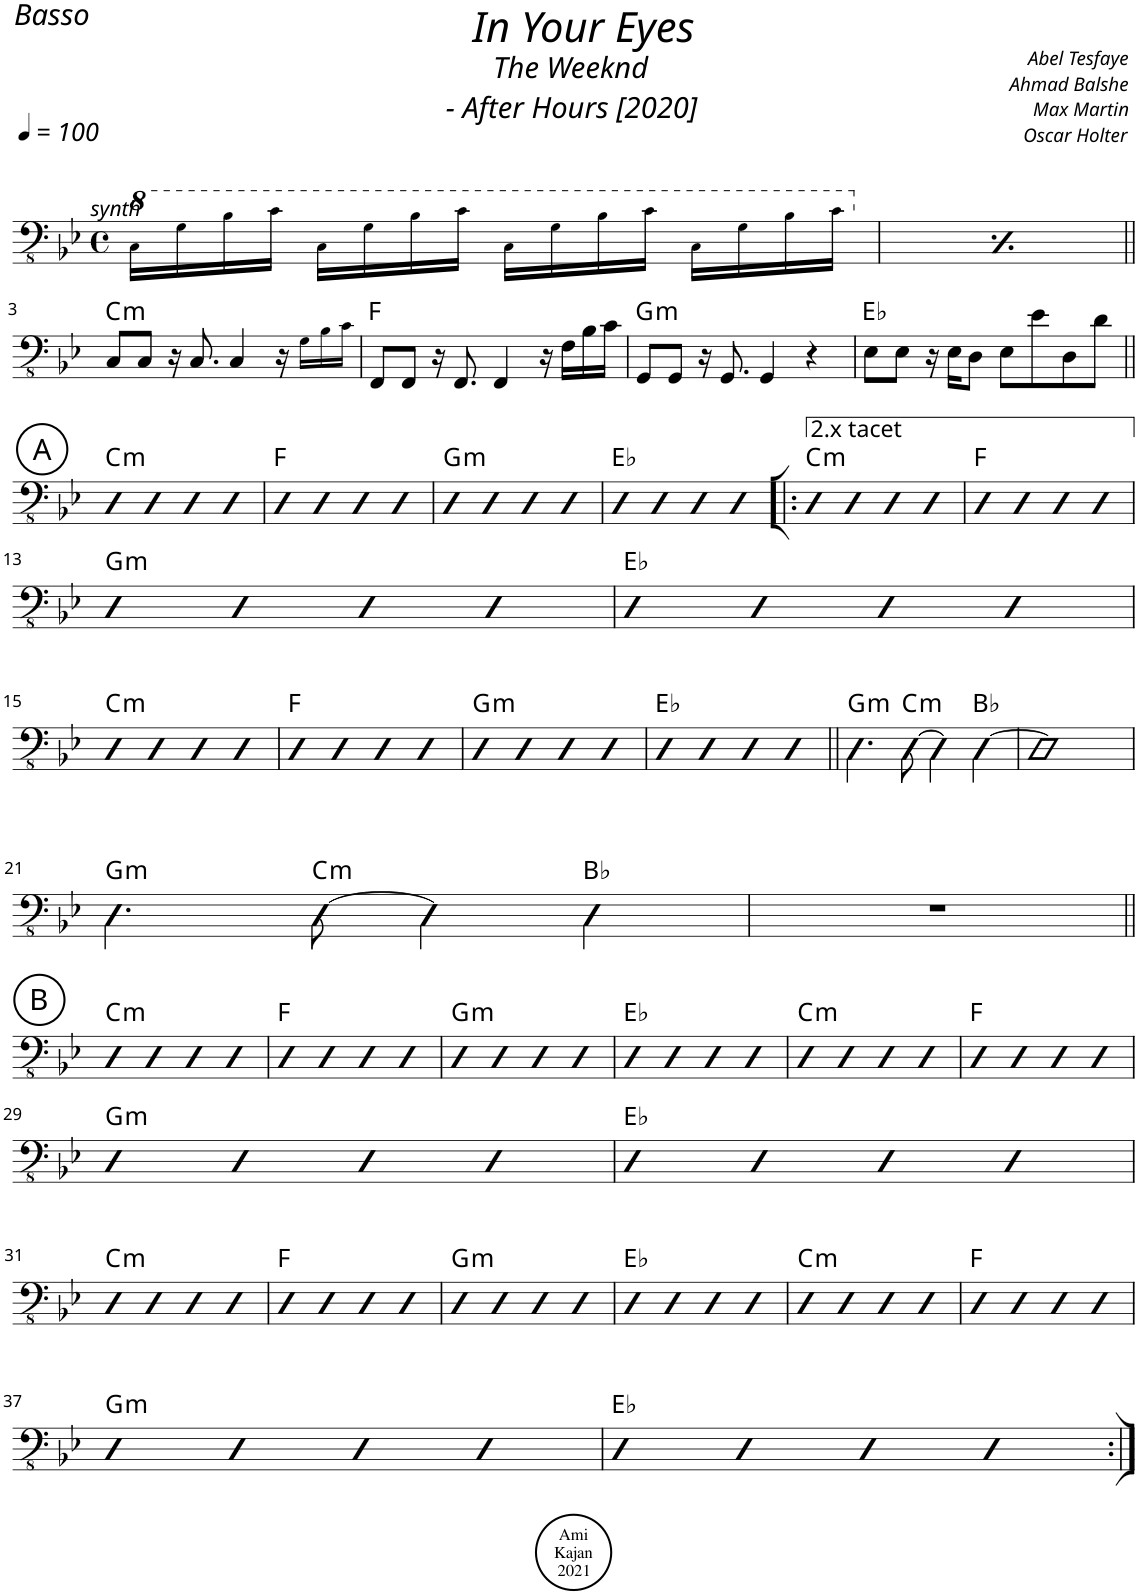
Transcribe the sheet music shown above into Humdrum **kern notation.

**kern	**harte
*part1	*part1
*staff1	*
*I"Acoustic Bass	*
*I'Bass	*
*clefFv4	*
*k[b-e-]	*
*M4/4	*
*met(c)	*
*MM100	*
*8va	*
=1	=1
!LO:TX:a:i:t=synth	!
16C!\LL	.
16G!\	.
16B-!\	.
16c!\JJ	.
16C!\LL	.
16G!\	.
16B-!\	.
16c!\JJ	.
16C!\LL	.
16G!\	.
16B-!\	.
16c!\JJ	.
16C!\LL	.
16G!\	.
16B-!\	.
16c!\JJ	.
=2	=2
*X8va	*
*MM100	*
!LO:TX:a:i:t=synth	!
16C!\LL	.
16G!\	.
16B-!\	.
16c!\JJ	.
16C!\LL	.
16G!\	.
16B-!\	.
16c!\JJ	.
16C!\LL	.
16G!\	.
16B-!\	.
16c!\JJ	.
16C!\LL	.
16G!\	.
16B-!\	.
16c!\JJ	.
!!LO:LB:g=z
=3||	=3||
!	!LO:H:kt=m
8CC/L	C:min
8CC/J	.
16r	.
8.CC/	.
4CC/	.
16r	.
16GG!\LL	.
16BB-!\	.
16C!\JJ	.
=4	=4
8FFF/L	F:maj
8FFF/J	.
16r	.
8.FFF/	.
4FFF/	.
16r	.
16FF\LL	.
16BB-\	.
16C\JJ	.
=5	=5
!	!LO:H:kt=m
8GGG/L	G:min
8GGG/J	.
16r	.
8.GGG/	.
4GGG/	.
4r	.
=6	=6
8EE-\L	Eb:maj
8EE-\J	.
16r	.
16EE-\KL	.
8DD\J	.
8EE-\L	.
8E-\	.
8DD\	.
8D\J	.
!!LO:LB:g=z
!!LO:REH:place=s1:a:cj:enc=circle:fs=14:t=A
=7||	=7||
!	!LO:H:kt=m
4DD	C:min
4DD	.
4DD	.
4DD	.
=8	=8
4DD	F:maj
4DD	.
4DD	.
4DD	.
=9	=9
!	!LO:H:kt=m
4DD	G:min
4DD	.
4DD	.
4DD	.
=10	=10
4DD	Eb:maj
4DD	.
4DD	.
4DD	.
=11!|:	=11!|:
!	!LO:H:kt=m
4DD	C:min
4DD	.
4DD	.
4DD	.
=12	=12
4DD	F:maj
4DD	.
4DD	.
4DD	.
!!LO:LB:g=z
=13	=13
!	!LO:H:kt=m
4DD	G:min
4DD	.
4DD	.
4DD	.
=14	=14
4DD	Eb:maj
4DD	.
4DD	.
4DD	.
!!LO:LB:g=z
=15	=15
!	!LO:H:kt=m
4DD	C:min
4DD	.
4DD	.
4DD	.
=16	=16
4DD	F:maj
4DD	.
4DD	.
4DD	.
=17	=17
!	!LO:H:kt=m
4DD	G:min
4DD	.
4DD	.
4DD	.
=18	=18
4DD	Eb:maj
4DD	.
4DD	.
4DD	.
=19||	=19||
!	!LO:H:kt=m
4.DD\	G:min
!	!LO:H:kt=m
[8DD\	C:min
4DD\]	.
[4DD\	Bb:maj
=20	=20
1DD]	.
!!LO:LB:g=z
=21	=21
!	!LO:H:kt=m
4.DD\	G:min
!	!LO:H:kt=m
[8DD\	C:min
4DD\]	.
4DD\	Bb:maj
=22	=22
1r	.
!!LO:LB:g=z
!!LO:REH:place=s1:a:cj:enc=circle:fs=14:t=B
=23||	=23||
!	!LO:H:kt=m
4DD	C:min
4DD	.
4DD	.
4DD	.
=24	=24
4DD	F:maj
4DD	.
4DD	.
4DD	.
=25	=25
!	!LO:H:kt=m
4DD	G:min
4DD	.
4DD	.
4DD	.
=26	=26
4DD	Eb:maj
4DD	.
4DD	.
4DD	.
=27	=27
!	!LO:H:kt=m
4DD	C:min
4DD	.
4DD	.
4DD	.
=28	=28
4DD	F:maj
4DD	.
4DD	.
4DD	.
!!LO:LB:g=z
=29	=29
!	!LO:H:kt=m
4DD	G:min
4DD	.
4DD	.
4DD	.
=30	=30
4DD	Eb:maj
4DD	.
4DD	.
4DD	.
!!LO:LB:g=z
=31	=31
!	!LO:H:kt=m
4DD	C:min
4DD	.
4DD	.
4DD	.
=32	=32
4DD	F:maj
4DD	.
4DD	.
4DD	.
=33	=33
!	!LO:H:kt=m
4DD	G:min
4DD	.
4DD	.
4DD	.
=34	=34
4DD	Eb:maj
4DD	.
4DD	.
4DD	.
=35	=35
!	!LO:H:kt=m
4DD	C:min
4DD	.
4DD	.
4DD	.
=36	=36
4DD	F:maj
4DD	.
4DD	.
4DD	.
!!LO:LB:g=z
=37	=37
!	!LO:H:kt=m
4DD	G:min
4DD	.
4DD	.
4DD	.
=38	=38
4DD	Eb:maj
4DD	.
4DD	.
4DD	.
=:|!	=:|!
*-	*-
